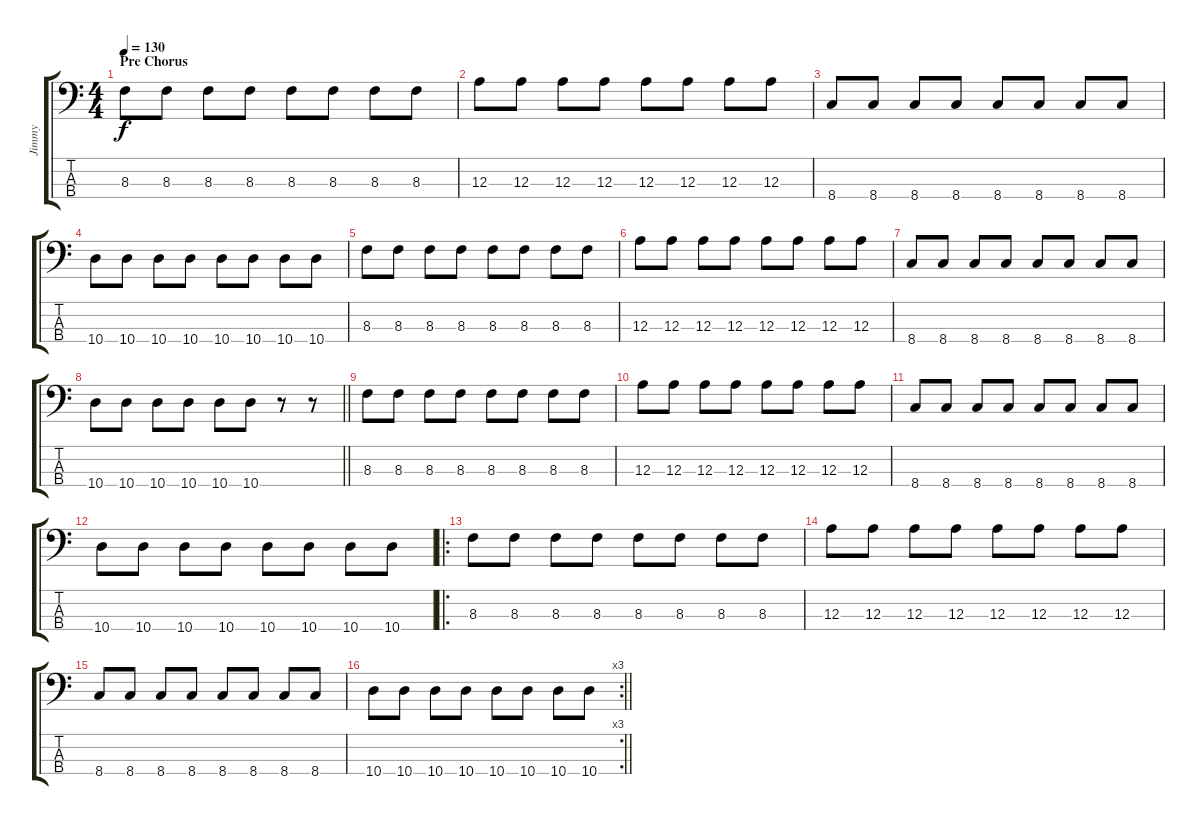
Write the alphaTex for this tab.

\track ("Jimmy" "Jimmy") {instrument electricbassfinger}
\staff {score tabs}
\tuning (G2 D2 A1 E1) {hide}
\ts (4 4)
\section ("" "Pre Chorus")
\tempo 130
\clef f4
\ks c
8.3.8{dy f} 8.3.8 8.3.8 8.3.8 8.3.8 8.3.8 8.3.8 8.3.8 |
12.3.8 12.3.8 12.3.8 12.3.8 12.3.8 12.3.8 12.3.8 12.3.8 |
8.4.8 8.4.8 8.4.8 8.4.8 8.4.8 8.4.8 8.4.8 8.4.8 |
10.4.8 10.4.8 10.4.8 10.4.8 10.4.8 10.4.8 10.4.8 10.4.8 |
8.3.8 8.3.8 8.3.8 8.3.8 8.3.8 8.3.8 8.3.8 8.3.8 |
12.3.8 12.3.8 12.3.8 12.3.8 12.3.8 12.3.8 12.3.8 12.3.8 |
8.4.8 8.4.8 8.4.8 8.4.8 8.4.8 8.4.8 8.4.8 8.4.8 |
\barLineRight lightlight
10.4.8 10.4.8 10.4.8 10.4.8 10.4.8 10.4.8 r.8 r.8 |
8.3.8 8.3.8 8.3.8 8.3.8 8.3.8 8.3.8 8.3.8 8.3.8 |
12.3.8 12.3.8 12.3.8 12.3.8 12.3.8 12.3.8 12.3.8 12.3.8 |
8.4.8 8.4.8 8.4.8 8.4.8 8.4.8 8.4.8 8.4.8 8.4.8 |
10.4.8 10.4.8 10.4.8 10.4.8 10.4.8 10.4.8 10.4.8 10.4.8 |
\ro
8.3.8 8.3.8 8.3.8 8.3.8 8.3.8 8.3.8 8.3.8 8.3.8 |
12.3.8 12.3.8 12.3.8 12.3.8 12.3.8 12.3.8 12.3.8 12.3.8 |
8.4.8 8.4.8 8.4.8 8.4.8 8.4.8 8.4.8 8.4.8 8.4.8 |
\rc 3
\barLineRight lightlight
10.4.8 10.4.8 10.4.8 10.4.8 10.4.8 10.4.8 10.4.8 10.4.8
